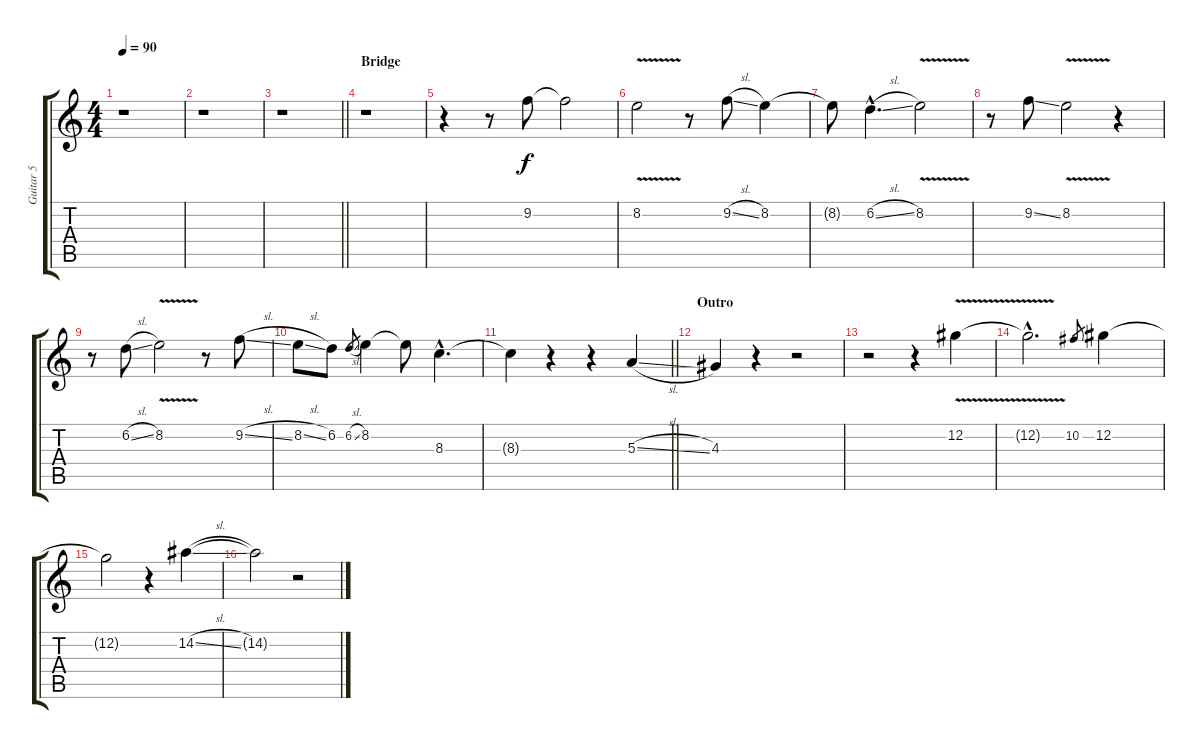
\track ("Guitar 5" "Guitar 5") {instrument distortionguitar}
\staff {score tabs}
\tuning (Db4 Ab3 E3 B2 Gb2 Db2) {hide}
\ts (4 4)
\tempo 90
\clef g2
\ks c
r.1{dy f} |
r.1 |
\barLineRight lightlight
r.1 |
\section ("" "Bridge")
r.1 |
r.4{volume 12} r.8 9.2.8 9.2{t}.2 |
8.2{v}.2 r.8 9.2{sl}.8 8.2.4 |
8.2{t}.8 6.2{sl hac}.4{d} 8.2{v}.2 |
r.8 9.2{ss}.8 8.2{v}.2 r.4 |
r.8 6.2{sl}.8 8.2{v}.2 r.8 9.2{sl}.8 |
8.2{sl}.8 6.2.8 6.2{sl}.8{gr} 8.2.4 8.2{t}.8 8.3{hac}.4{d} |
\barLineRight lightlight
8.3{t}.4 r.4 r.4 5.3{sl}.4 |
\section ("" "Outro")
4.3.4 r.4 r.2 |
r.2 r.4 12.2{v}.4 |
12.2{hac t}.2{d} 10.2.8{gr} 12.2.4 |
12.2{t}.2 r.4 14.2{sl}.4 |
14.2{t}.2 r.2
